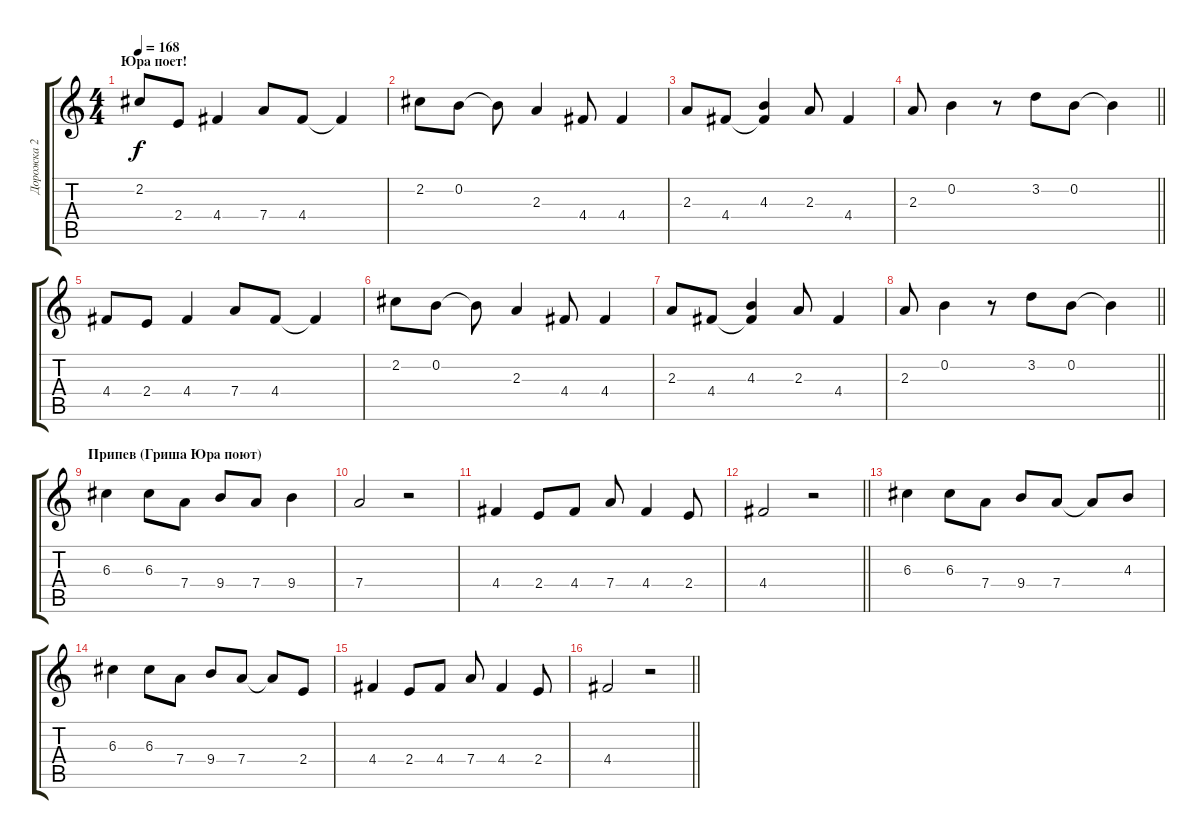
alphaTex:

\track ("Дорожка 2" "Дорожка 2") {instrument distortionguitar}
\staff {score tabs}
\tuning (E4 B3 G3 D3 A2 E2) {hide}
\ts (4 4)
\section ("" "Юра поет!")
\tempo 168
\clef g2
\ks c
2.2.8{dy f} 2.4.8 4.4.4 7.4.8 4.4.8 4.4{t}.4 |
2.2.8 0.2.8 0.2{t}.8 2.3.4 4.4.8 4.4.4 |
2.3.8 4.4.8 (4.3 4.4{t}).4 2.3.8 4.4.4 |
\barLineRight lightlight
2.3.8 0.2.4 r.8 3.2.8 0.2.8 0.2{t}.4 |
4.4.8 2.4.8 4.4.4 7.4.8 4.4.8 4.4{t}.4 |
2.2.8 0.2.8 0.2{t}.8 2.3.4 4.4.8 4.4.4 |
2.3.8 4.4.8 (4.3 4.4{t}).4 2.3.8 4.4.4 |
\barLineRight lightlight
2.3.8 0.2.4 r.8 3.2.8 0.2.8 0.2{t}.4 |
\section ("" "Припев (Гриша Юра поют)")
6.3.4 6.3.8 7.4.8 9.4.8 7.4.8 9.4.4 |
7.4.2 r.2 |
4.4.4 2.4.8 4.4.8 7.4.8 4.4.4 2.4.8 |
\barLineRight lightlight
4.4.2 r.2 |
6.3.4 6.3.8 7.4.8 9.4.8 7.4.8 7.4{t}.8 4.3.8 |
6.3.4 6.3.8 7.4.8 9.4.8 7.4.8 7.4{t}.8 2.4.8 |
4.4.4 2.4.8 4.4.8 7.4.8 4.4.4 2.4.8 |
\barLineRight lightlight
4.4.2 r.2
